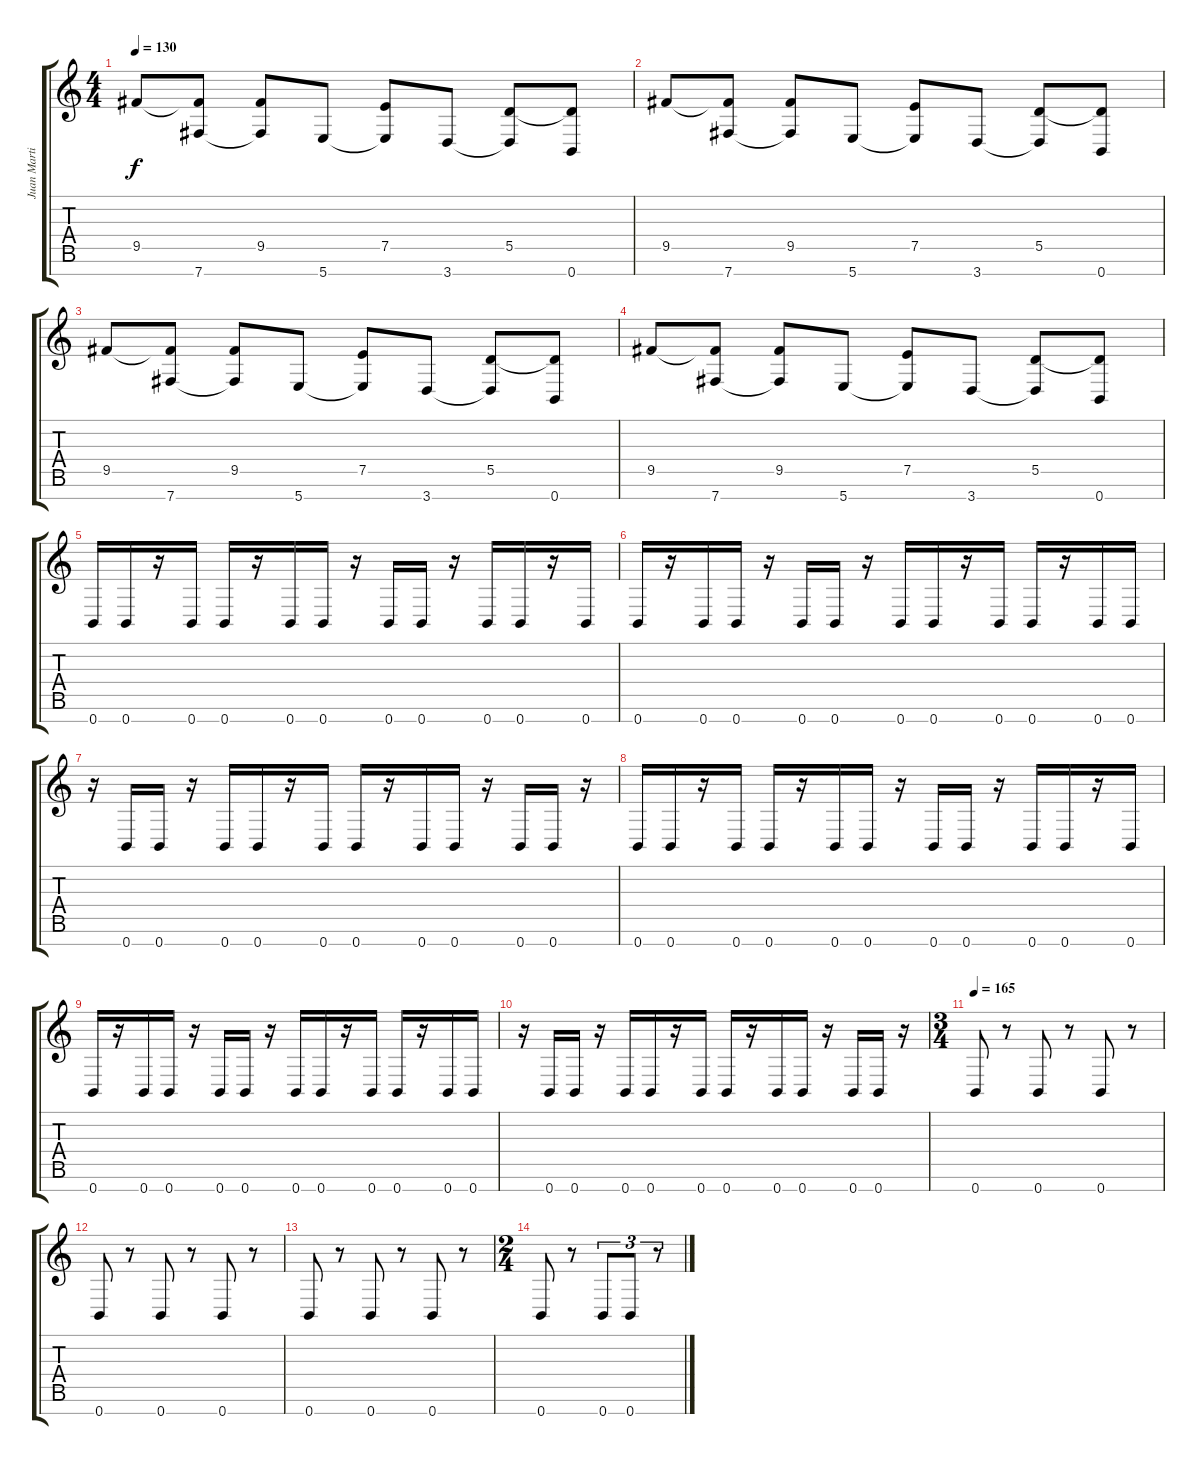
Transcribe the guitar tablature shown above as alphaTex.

\track ("Juan Martin" "Juan Marti") {instrument distortionguitar}
\staff {score tabs}
\tuning (E4 B3 G3 D3 A2 E2 B1) {hide}
\ts (4 4)
\tempo 130
\clef g2
\ks c
9.5.8{dy f} (9.5{t} 7.7).8 (9.5 7.7{t}).8 5.7.8 (7.5 5.7{t}).8 3.7.8 (5.5 3.7{t}).8 (5.5{t} 0.7).8 |
9.5.8 (9.5{t} 7.7).8 (9.5 7.7{t}).8 5.7.8 (7.5 5.7{t}).8 3.7.8 (5.5 3.7{t}).8 (5.5{t} 0.7).8 |
9.5.8 (9.5{t} 7.7).8 (9.5 7.7{t}).8 5.7.8 (7.5 5.7{t}).8 3.7.8 (5.5 3.7{t}).8 (5.5{t} 0.7).8 |
9.5.8 (9.5{t} 7.7).8 (9.5 7.7{t}).8 5.7.8 (7.5 5.7{t}).8 3.7.8 (5.5 3.7{t}).8 (5.5{t} 0.7).8 |
0.7.16 0.7.16 r.16 0.7.16 0.7.16 r.16 0.7.16 0.7.16 r.16 0.7.16 0.7.16 r.16 0.7.16 0.7.16 r.16 0.7.16 |
0.7.16 r.16 0.7.16 0.7.16 r.16 0.7.16 0.7.16 r.16 0.7.16 0.7.16 r.16 0.7.16 0.7.16 r.16 0.7.16 0.7.16 |
r.16 0.7.16 0.7.16 r.16 0.7.16 0.7.16 r.16 0.7.16 0.7.16 r.16 0.7.16 0.7.16 r.16 0.7.16 0.7.16 r.16 |
0.7.16 0.7.16 r.16 0.7.16 0.7.16 r.16 0.7.16 0.7.16 r.16 0.7.16 0.7.16 r.16 0.7.16 0.7.16 r.16 0.7.16 |
0.7.16 r.16 0.7.16 0.7.16 r.16 0.7.16 0.7.16 r.16 0.7.16 0.7.16 r.16 0.7.16 0.7.16 r.16 0.7.16 0.7.16 |
r.16 0.7.16 0.7.16 r.16 0.7.16 0.7.16 r.16 0.7.16 0.7.16 r.16 0.7.16 0.7.16 r.16 0.7.16 0.7.16 r.16 |
\ts (3 4)
\tempo 165
0.7.8 r.8 0.7.8 r.8 0.7.8 r.8 |
0.7.8 r.8 0.7.8 r.8 0.7.8 r.8 |
0.7.8 r.8 0.7.8 r.8 0.7.8 r.8 |
\ts (2 4)
0.7.8 r.8 0.7.8{tu (3 2)} 0.7.8{tu (3 2)} r.8{tu (3 2)}
